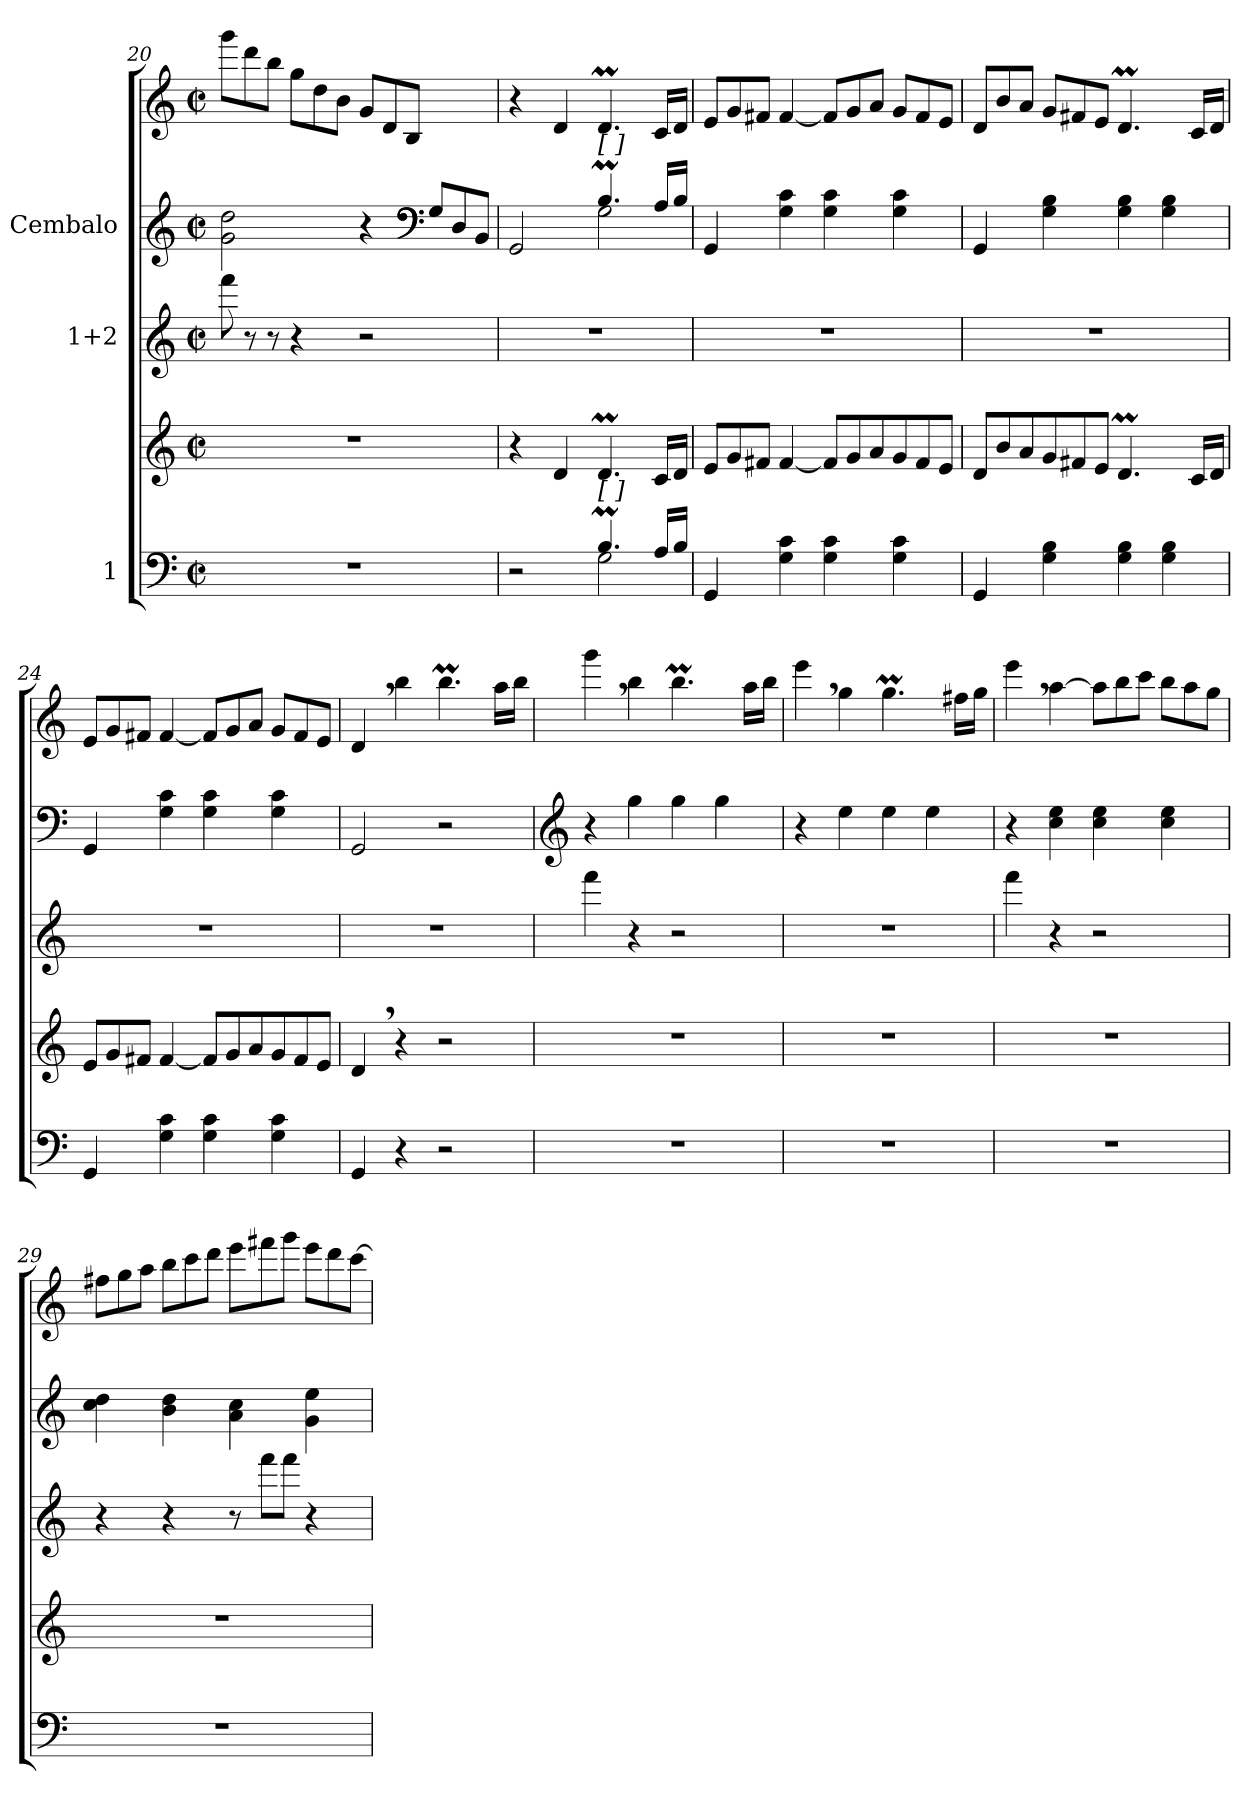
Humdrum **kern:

**kern	**kern	**kern	**kern	**kern
*part3	*part3	*part2	*part1	*part1
*staff5	*staff4	*staff3	*staff2	*staff1
*I"1	*	*I"1+2	*I"Cembalo	*
!!LO:PB:g=z
*clefF4	*clefG2	*clefG2	*clefG2	*clefG2
*k[]	*k[]	*k[]	*k[]	*k[]
*M2/2	*M2/2	*M2/2	*M2/2	*M2/2
*met(c|)	*met(c|)	*met(c|)	*met(c|)	*met(c|)
*	*	*Xtuplet	*	*Xtuplet
=20	=20	=20	=20	=20
*	*	*	*^	*
1r	1r	12fff\	2.ryy	2g\ 2dd\	12ggg\L
.	.	12r	.	.	12ddd\
.	.	12r	.	.	12bb\J
.	.	4r	.	.	12gg\L
.	.	.	.	.	12dd\
.	.	.	.	.	12b\J
.	.	2r	.	4r	12g/L
.	.	.	.	.	12d/
.	.	.	.	.	12B/J
*	*	*	*clefF4	*	*
*	*	*	*Xtuplet	*	*
*	*	*	*	*	*MM134
.	.	.	12G/L	4ryy	4ryy
.	.	.	12D/	.	.
.	.	.	12BB/J	.	.
=21	=21	=21	=21	=21	=21
*	*	*	*	*	*MM130
*^	*	*	*	*	*
2r	2ryy	4r	1r	2GG/	2ryy	4r
*	*	*	*	*	*	*MM140
.	.	4d/	.	.	.	4d/
!	!	!	!	!LO:TX:a:t=[    ]	!	!
!LO:TX:a:t=[    ]	!	!	!	!	!	!
4.Bm/	2G\	4.dM/	.	4.Bm/	2G\	4.dM/
16A/LL	.	16c/LL	.	16A/LL	.	16c/LL
16B/JJ	.	16d/JJ	.	16B/JJ	.	16d/JJ
*v	*v	*	*	*v	*v	*
=22	=22	=22	=22	=22
*	*Xtuplet	*	*	*
4GG/	12e/L	1r	4GG/	12e/L
.	12g/	.	.	12g/
.	12f#X/J	.	.	12f#X/J
4G\ 4c\	[4f#/	.	4G\ 4c\	[4f#/
4G\ 4c\	12f#/L]	.	4G\ 4c\	12f#/L]
.	12g/	.	.	12g/
.	12a/	.	.	12a/J
4G\ 4c\	12g/	.	4G\ 4c\	12g/L
.	12f#/	.	.	12f#/
.	12e/J	.	.	12e/J
=23	=23	=23	=23	=23
4GG/	12d/L	1r	4GG/	12d/L
.	12b/	.	.	12b/
.	12a/	.	.	12a/J
4G\ 4B\	12g/	.	4G\ 4B\	12g/L
.	12f#X/	.	.	12f#X/
.	12e/J	.	.	12e/J
4G\ 4B\	4.dM/	.	4G\ 4B\	4.dM/
4G\ 4B\	.	.	4G\ 4B\	.
.	16c/LL	.	.	16c/LL
.	16d/JJ	.	.	16d/JJ
!!LO:LB:g=z
=24	=24	=24	=24	=24
4GG/	12e/L	1r	4GG/	12e/L
.	12g/	.	.	12g/
.	12f#X/J	.	.	12f#X/J
4G\ 4c\	[4f#/	.	4G\ 4c\	[4f#/
4G\ 4c\	12f#/L]	.	4G\ 4c\	12f#/L]
.	12g/	.	.	12g/
.	12a/	.	.	12a/J
4G\ 4c\	12g/	.	4G\ 4c\	12g/L
.	12f#/	.	.	12f#/
.	12e/J	.	.	12e/J
=25	=25	=25	=25	=25
*	*	*	*	*MM130
4GG/	4d,/	1r	2GG/	4d,/
*	*	*	*	*MM140
4r	4r	.	.	4bb\
2r	2r	.	2r	4.bbm\
.	.	.	.	16aa\LL
.	.	.	.	16bb\JJ
=26	=26	=26	=26	=26
*	*	*	*clefG2	*
1r	1r	4fff\	4r	4ggg,\
.	.	4r	4gg\	4bb\
.	.	2r	4gg\	4.bbm\
.	.	.	4gg\	.
.	.	.	.	16aa\LL
.	.	.	.	16bb\JJ
=27	=27	=27	=27	=27
1r	1r	1r	4r	4eee,\
.	.	.	4ee\	4gg\
.	.	.	4ee\	4.ggM\
.	.	.	4ee\	.
.	.	.	.	16ff#X\LL
.	.	.	.	16gg\JJ
!!LO:LB:g=z
=28	=28	=28	=28	=28
1r	1r	4fff\	4r	4eee,\
.	.	4r	4cc\ 4ee\	[4aa\
.	.	2r	4cc\ 4ee\	12aa\L]
.	.	.	.	12bb\
.	.	.	.	12ccc\J
.	.	.	4cc\ 4ee\	12bb\L
.	.	.	.	12aa\
.	.	.	.	12gg\J
=29	=29	=29	=29	=29
1r	1r	4r	4cc\ 4dd\	12ff#X\L
.	.	.	.	12gg\
.	.	.	.	12aa\J
.	.	4r	4b\ 4dd\	12bb\L
.	.	.	.	12ccc\
.	.	.	.	12ddd\J
.	.	12r	4a\ 4cc\	12eee\L
.	.	12fff\L	.	12fff#X\
.	.	12fff\J	.	12ggg\J
.	.	4r	4g\ 4ee\	12eee\L
.	.	.	.	12ddd\
.	.	.	.	[12ccc\J
=	=	=	=	=
*-	*-	*-	*-	*-
